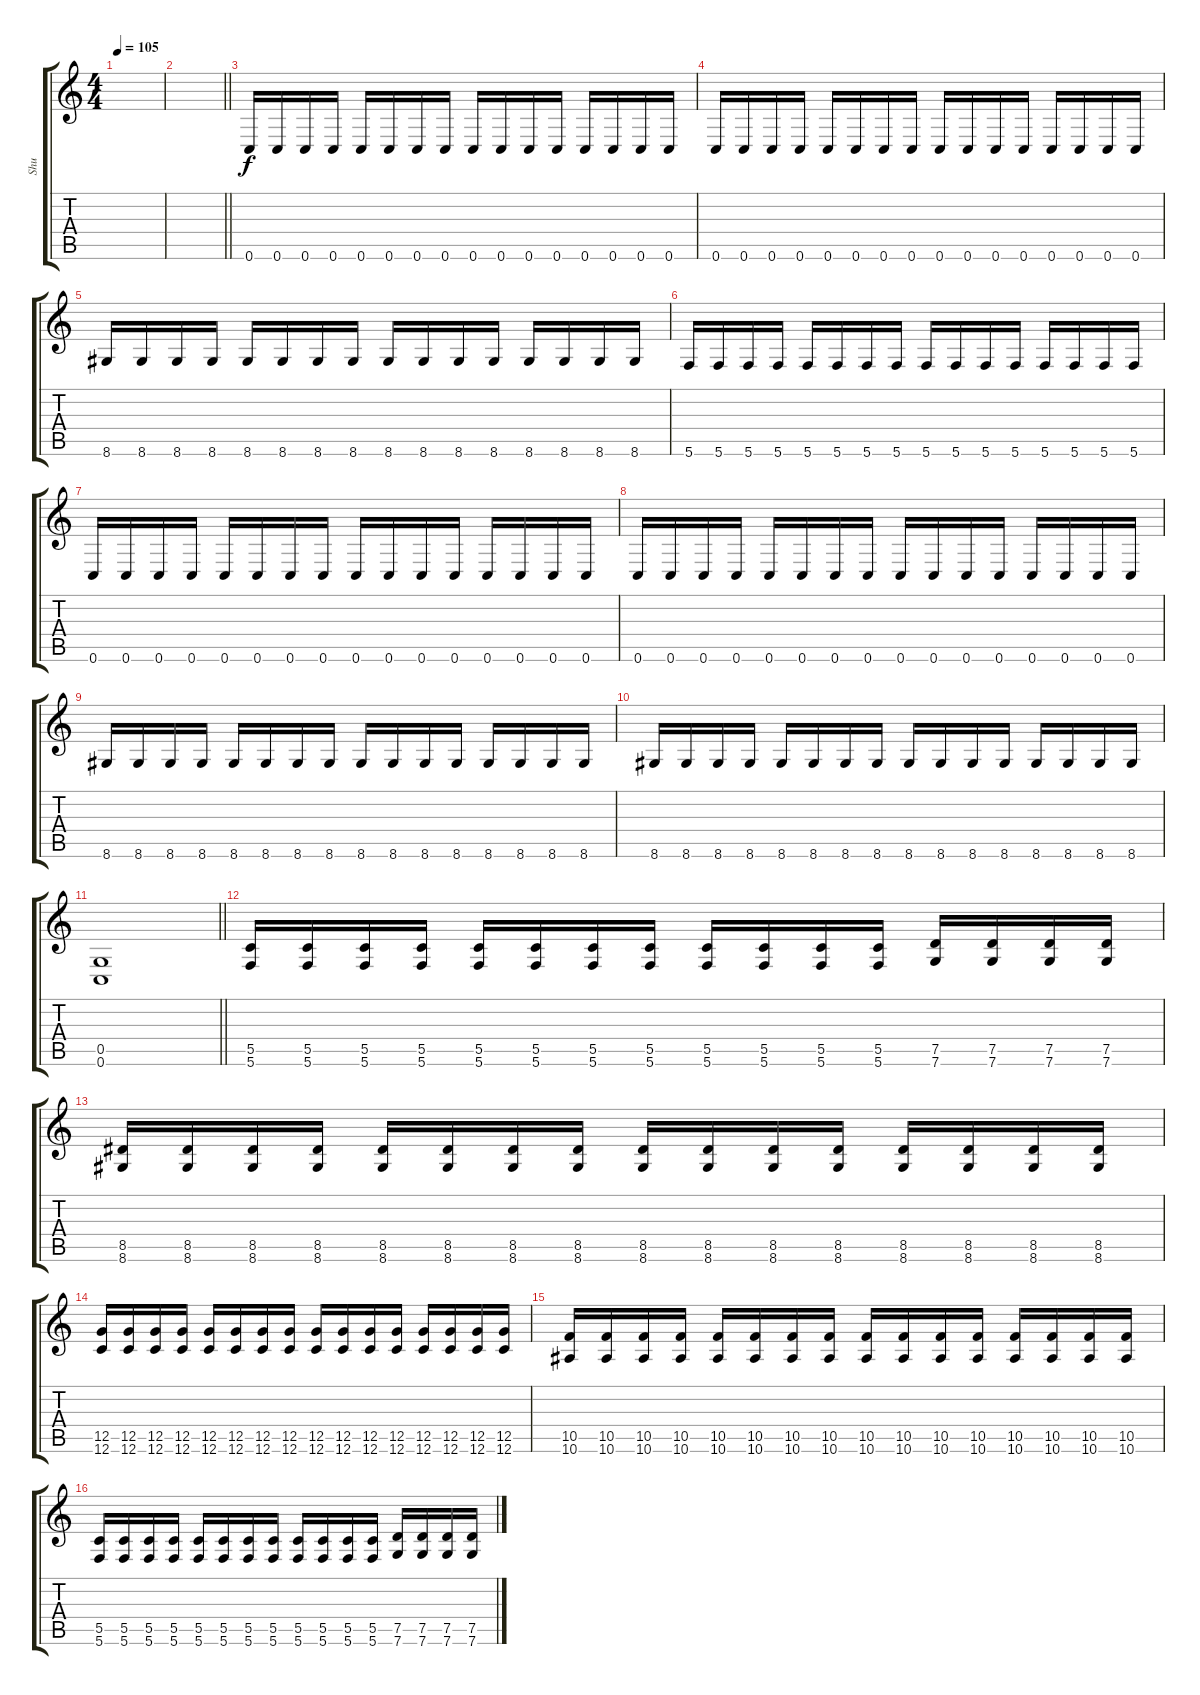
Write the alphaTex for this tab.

\track ("Shu" "Shu") {instrument distortionguitar}
\staff {score tabs}
\tuning (D4 A3 F3 C3 G2 C2) {hide}
\ts (4 4)
\tempo 105
\clef g2
\ks c
|
\barLineRight lightlight
|
\section ("" "")
0.6.16{volume 10 balance 8} 0.6.16 0.6.16 0.6.16 0.6.16 0.6.16 0.6.16 0.6.16 0.6.16 0.6.16 0.6.16 0.6.16 0.6.16 0.6.16 0.6.16 0.6.16 |
0.6.16 0.6.16 0.6.16 0.6.16 0.6.16 0.6.16 0.6.16 0.6.16 0.6.16 0.6.16 0.6.16 0.6.16 0.6.16 0.6.16 0.6.16 0.6.16 |
8.6.16 8.6.16 8.6.16 8.6.16 8.6.16 8.6.16 8.6.16 8.6.16 8.6.16 8.6.16 8.6.16 8.6.16 8.6.16 8.6.16 8.6.16 8.6.16 |
5.6.16 5.6.16 5.6.16 5.6.16 5.6.16 5.6.16 5.6.16 5.6.16 5.6.16 5.6.16 5.6.16 5.6.16 5.6.16 5.6.16 5.6.16 5.6.16 |
0.6.16 0.6.16 0.6.16 0.6.16 0.6.16 0.6.16 0.6.16 0.6.16 0.6.16 0.6.16 0.6.16 0.6.16 0.6.16 0.6.16 0.6.16 0.6.16 |
0.6.16 0.6.16 0.6.16 0.6.16 0.6.16 0.6.16 0.6.16 0.6.16 0.6.16 0.6.16 0.6.16 0.6.16 0.6.16 0.6.16 0.6.16 0.6.16 |
8.6.16 8.6.16 8.6.16 8.6.16 8.6.16 8.6.16 8.6.16 8.6.16 8.6.16 8.6.16 8.6.16 8.6.16 8.6.16 8.6.16 8.6.16 8.6.16 |
8.6.16 8.6.16 8.6.16 8.6.16 8.6.16 8.6.16 8.6.16 8.6.16 8.6.16 8.6.16 8.6.16 8.6.16 8.6.16 8.6.16 8.6.16 8.6.16 |
\barLineRight lightlight
(0.5 0.6).1{balance 5} |
\section ("" "")
(5.5 5.6).16 (5.5 5.6).16 (5.5 5.6).16 (5.5 5.6).16 (5.5 5.6).16 (5.5 5.6).16 (5.5 5.6).16 (5.5 5.6).16 (5.5 5.6).16 (5.5 5.6).16 (5.5 5.6).16 (5.5 5.6).16 (7.5 7.6).16 (7.5 7.6).16 (7.5 7.6).16 (7.5 7.6).16 |
(8.5 8.6).16 (8.5 8.6).16 (8.5 8.6).16 (8.5 8.6).16 (8.5 8.6).16 (8.5 8.6).16 (8.5 8.6).16 (8.5 8.6).16 (8.5 8.6).16 (8.5 8.6).16 (8.5 8.6).16 (8.5 8.6).16 (8.5 8.6).16 (8.5 8.6).16 (8.5 8.6).16 (8.5 8.6).16 |
(12.5 12.6).16 (12.5 12.6).16 (12.5 12.6).16 (12.5 12.6).16 (12.5 12.6).16 (12.5 12.6).16 (12.5 12.6).16 (12.5 12.6).16 (12.5 12.6).16 (12.5 12.6).16 (12.5 12.6).16 (12.5 12.6).16 (12.5 12.6).16 (12.5 12.6).16 (12.5 12.6).16 (12.5 12.6).16 |
(10.5 10.6).16 (10.5 10.6).16 (10.5 10.6).16 (10.5 10.6).16 (10.5 10.6).16 (10.5 10.6).16 (10.5 10.6).16 (10.5 10.6).16 (10.5 10.6).16 (10.5 10.6).16 (10.5 10.6).16 (10.5 10.6).16 (10.5 10.6).16 (10.5 10.6).16 (10.5 10.6).16 (10.5 10.6).16 |
(5.5 5.6).16 (5.5 5.6).16 (5.5 5.6).16 (5.5 5.6).16 (5.5 5.6).16 (5.5 5.6).16 (5.5 5.6).16 (5.5 5.6).16 (5.5 5.6).16 (5.5 5.6).16 (5.5 5.6).16 (5.5 5.6).16 (7.5 7.6).16 (7.5 7.6).16 (7.5 7.6).16 (7.5 7.6).16
